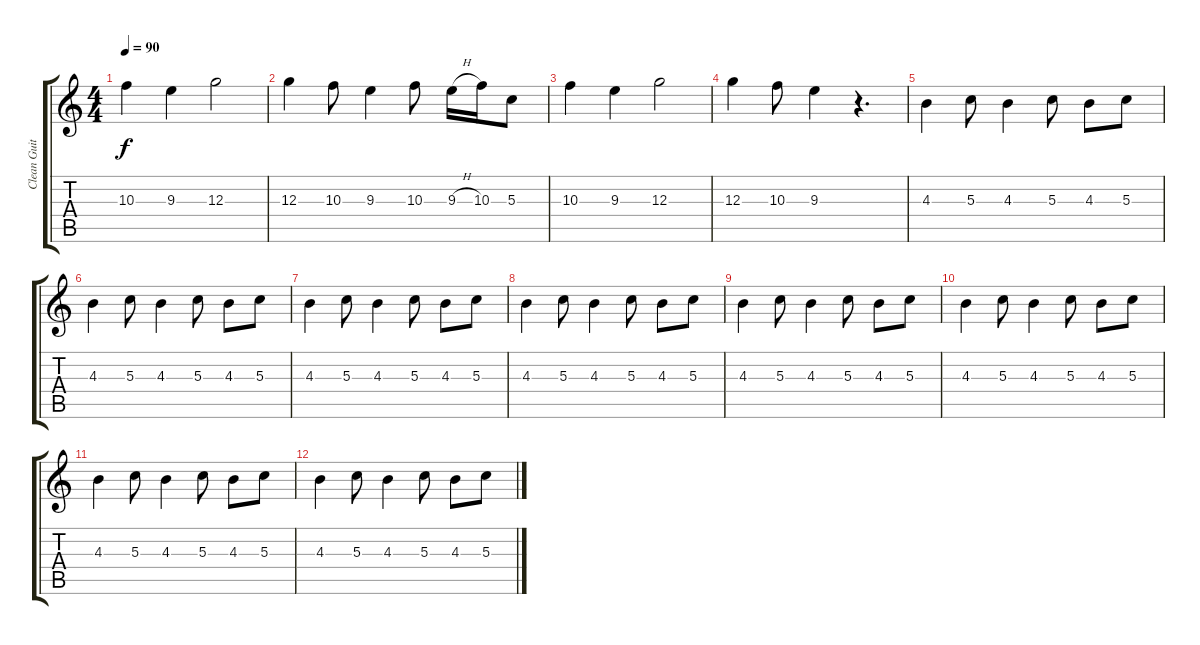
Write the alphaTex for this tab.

\track ("Clean Guitar" "Clean Guit") {instrument acousticguitarnylon}
\staff {score tabs}
\tuning (E4 B3 G3 D3 A2 E2) {hide}
\ts (4 4)
\tempo 90
\clef g2
\ks c
10.3.4{dy f} 9.3.4 12.3.2 |
12.3.4 10.3.8 9.3.4 10.3.8 9.3{h}.16 10.3.16 5.3.8 |
10.3.4 9.3.4 12.3.2 |
12.3.4 10.3.8 9.3.4 r.4{d} |
4.3.4 5.3.8 4.3.4 5.3.8 4.3.8 5.3.8 |
4.3.4 5.3.8 4.3.4 5.3.8 4.3.8 5.3.8 |
4.3.4 5.3.8 4.3.4 5.3.8 4.3.8 5.3.8 |
4.3.4 5.3.8 4.3.4 5.3.8 4.3.8 5.3.8 |
4.3.4 5.3.8 4.3.4 5.3.8 4.3.8 5.3.8 |
4.3.4 5.3.8 4.3.4 5.3.8 4.3.8 5.3.8 |
4.3.4 5.3.8 4.3.4 5.3.8 4.3.8 5.3.8 |
4.3.4 5.3.8 4.3.4 5.3.8 4.3.8 5.3.8
